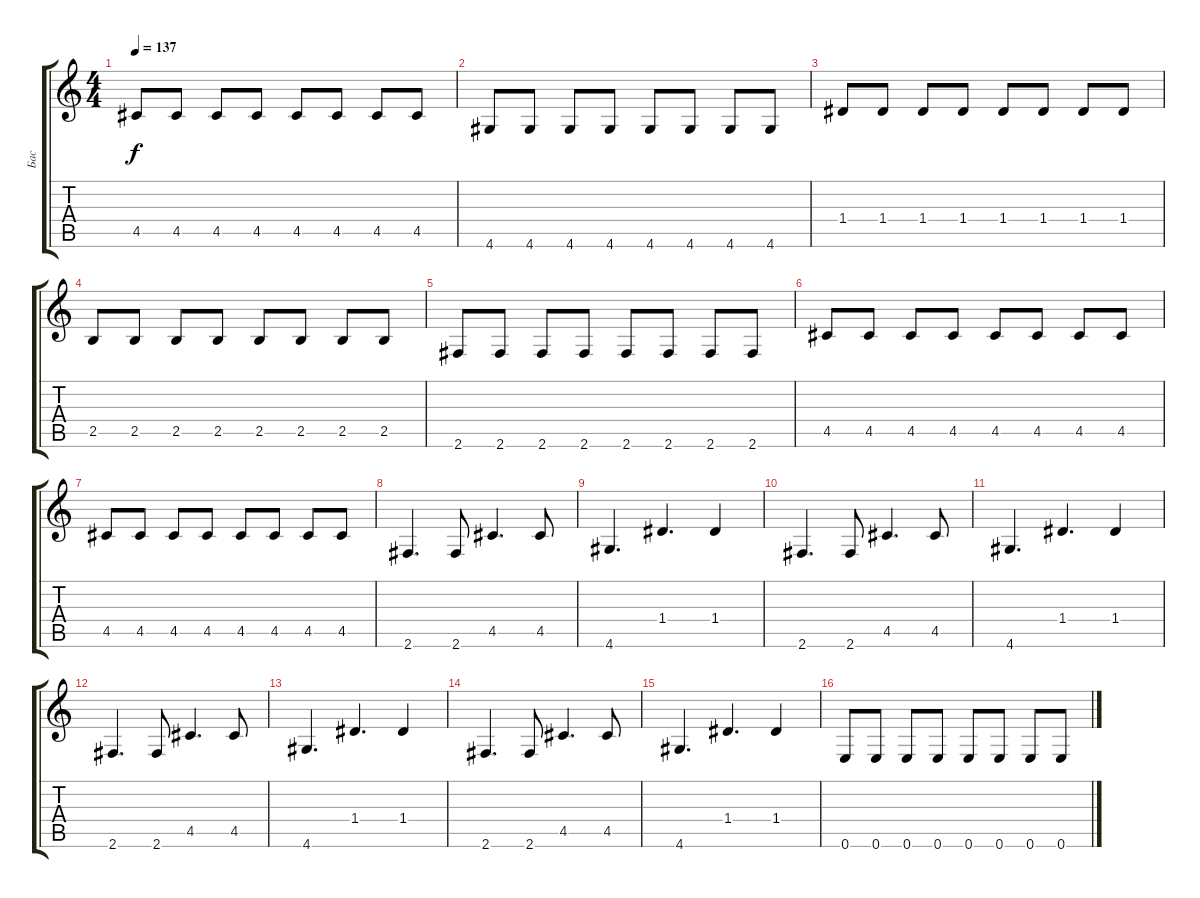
\track ("Бас" "Бас") {instrument electricbassfinger}
\staff {score tabs}
\tuning (E4 B3 G3 D3 A2 E2) {hide}
\ts (4 4)
\tempo 137
\clef g2
\ks c
4.5.8{dy f} 4.5.8 4.5.8 4.5.8 4.5.8 4.5.8 4.5.8 4.5.8 |
4.6.8 4.6.8 4.6.8 4.6.8 4.6.8 4.6.8 4.6.8 4.6.8 |
1.4.8 1.4.8 1.4.8 1.4.8 1.4.8 1.4.8 1.4.8 1.4.8 |
2.5.8 2.5.8 2.5.8 2.5.8 2.5.8 2.5.8 2.5.8 2.5.8 |
2.6.8 2.6.8 2.6.8 2.6.8 2.6.8 2.6.8 2.6.8 2.6.8 |
4.5.8 4.5.8 4.5.8 4.5.8 4.5.8 4.5.8 4.5.8 4.5.8 |
4.5.8 4.5.8 4.5.8 4.5.8 4.5.8 4.5.8 4.5.8 4.5.8 |
2.6.4{d} 2.6.8 4.5.4{d} 4.5.8 |
4.6.4{d} 1.4.4{d} 1.4.4 |
2.6.4{d} 2.6.8 4.5.4{d} 4.5.8 |
4.6.4{d} 1.4.4{d} 1.4.4 |
2.6.4{d} 2.6.8 4.5.4{d} 4.5.8 |
4.6.4{d} 1.4.4{d} 1.4.4 |
2.6.4{d} 2.6.8 4.5.4{d} 4.5.8 |
4.6.4{d} 1.4.4{d} 1.4.4 |
0.6.8 0.6.8 0.6.8 0.6.8 0.6.8 0.6.8 0.6.8 0.6.8
